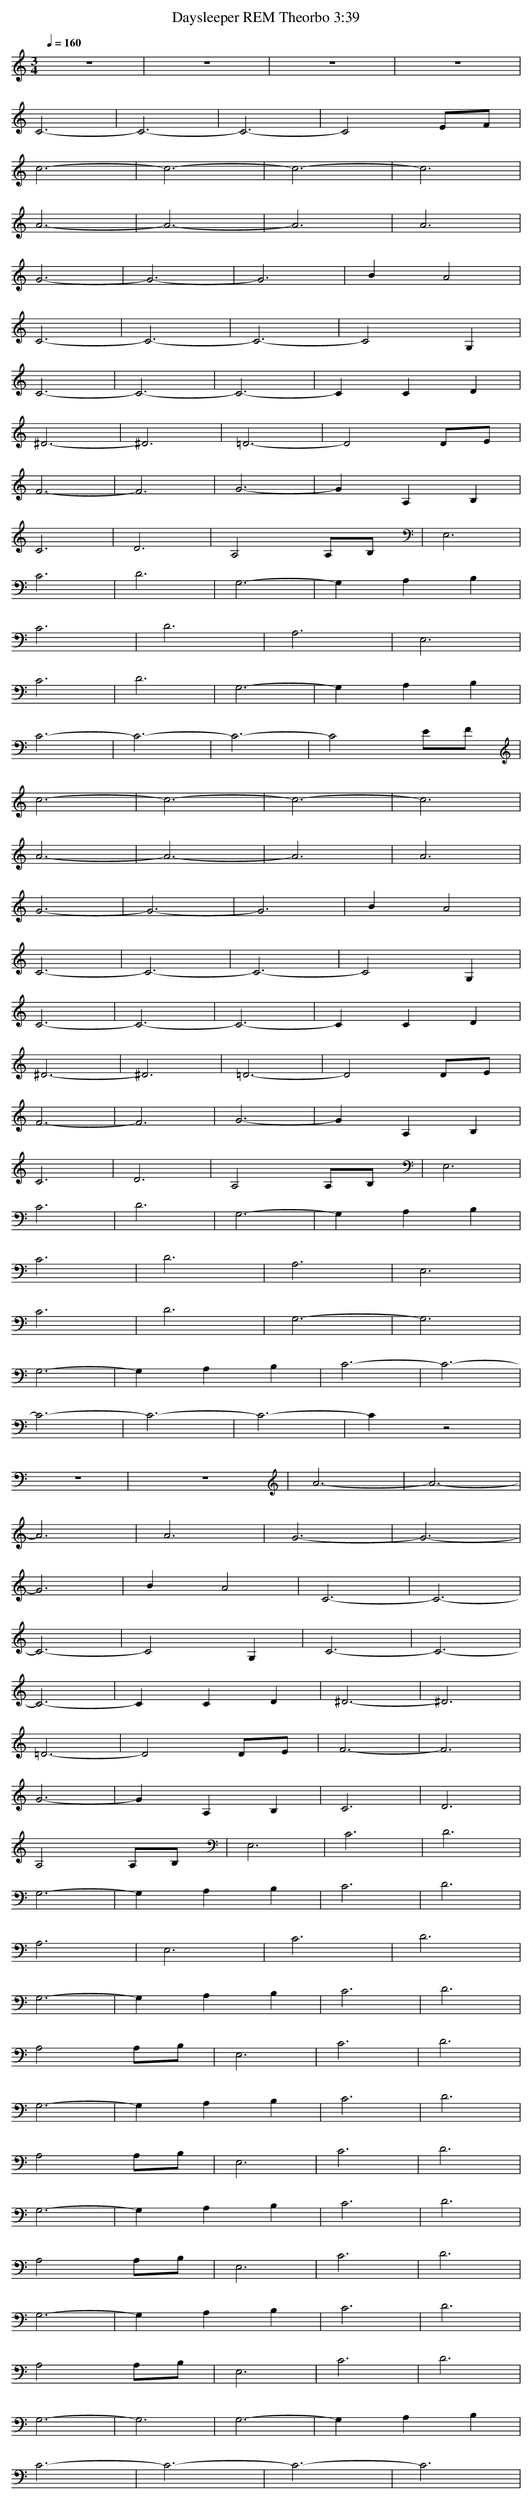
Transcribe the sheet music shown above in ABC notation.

X:1
T:Daysleeper REM Theorbo 3:39
M:3/4
L:1/8
Q:1/4=160
K:C
V:1
z6|z6|z6|z6|
C6-|C6-|C6-|C4EF|
c6-|c6-|c6-|c6|
A6-|A6-|A6|A6|
G6-|G6-|G6|B2A4|
C6-|C6-|C6-|C4G,2|
C6-|C6-|C6-|C2C2D2|
^D6-|^D6|=D6-|D4DE|
F6-|F6|G6-|G2A,2B,2|
C6|D6|A,4A,B,|E,6|
C6|D6|G,6-|G,2A,2B,2|
C6|D6|A,6|E,6|
C6|D6|G,6-|G,2A,2B,2|
C6-|C6-|C6-|C4EF|
c6-|c6-|c6-|c6|
A6-|A6-|A6|A6|
G6-|G6-|G6|B2A4|
C6-|C6-|C6-|C4G,2|
C6-|C6-|C6-|C2C2D2|
^D6-|^D6|=D6-|D4DE|
F6-|F6|G6-|G2A,2B,2|
C6|D6|A,4A,B,|E,6|
C6|D6|G,6-|G,2A,2B,2|
C6|D6|A,6|E,6|
C6|D6|G,6-|G,6|
G,6-|G,2A,2B,2|C6-|C6-|
C6-|C6-|C6-|C2z4|
z6|z6|A6-|A6-|
A6|A6|G6-|G6-|
G6|B2A4|C6-|C6-|
C6-|C4G,2|C6-|C6-|
C6-|C2C2D2|^D6-|^D6|
=D6-|D4DE|F6-|F6|
G6-|G2A,2B,2|C6|D6|
A,4A,B,|E,6|C6|D6|
G,6-|G,2A,2B,2|C6|D6|
A,6|E,6|C6|D6|
G,6-|G,2A,2B,2|C6|D6|
A,4A,B,|E,6|C6|D6|
G,6-|G,2A,2B,2|C6|D6|
A,4A,B,|E,6|C6|D6|
G,6-|G,2A,2B,2|C6|D6|
A,4A,B,|E,6|C6|D6|
G,6-|G,2A,2B,2|C6|D6|
A,4A,B,|E,6|C6|D6|
G,6-|G,6|G,6-|G,2A,2B,2|
C6-|C6-|C6-|C6|
